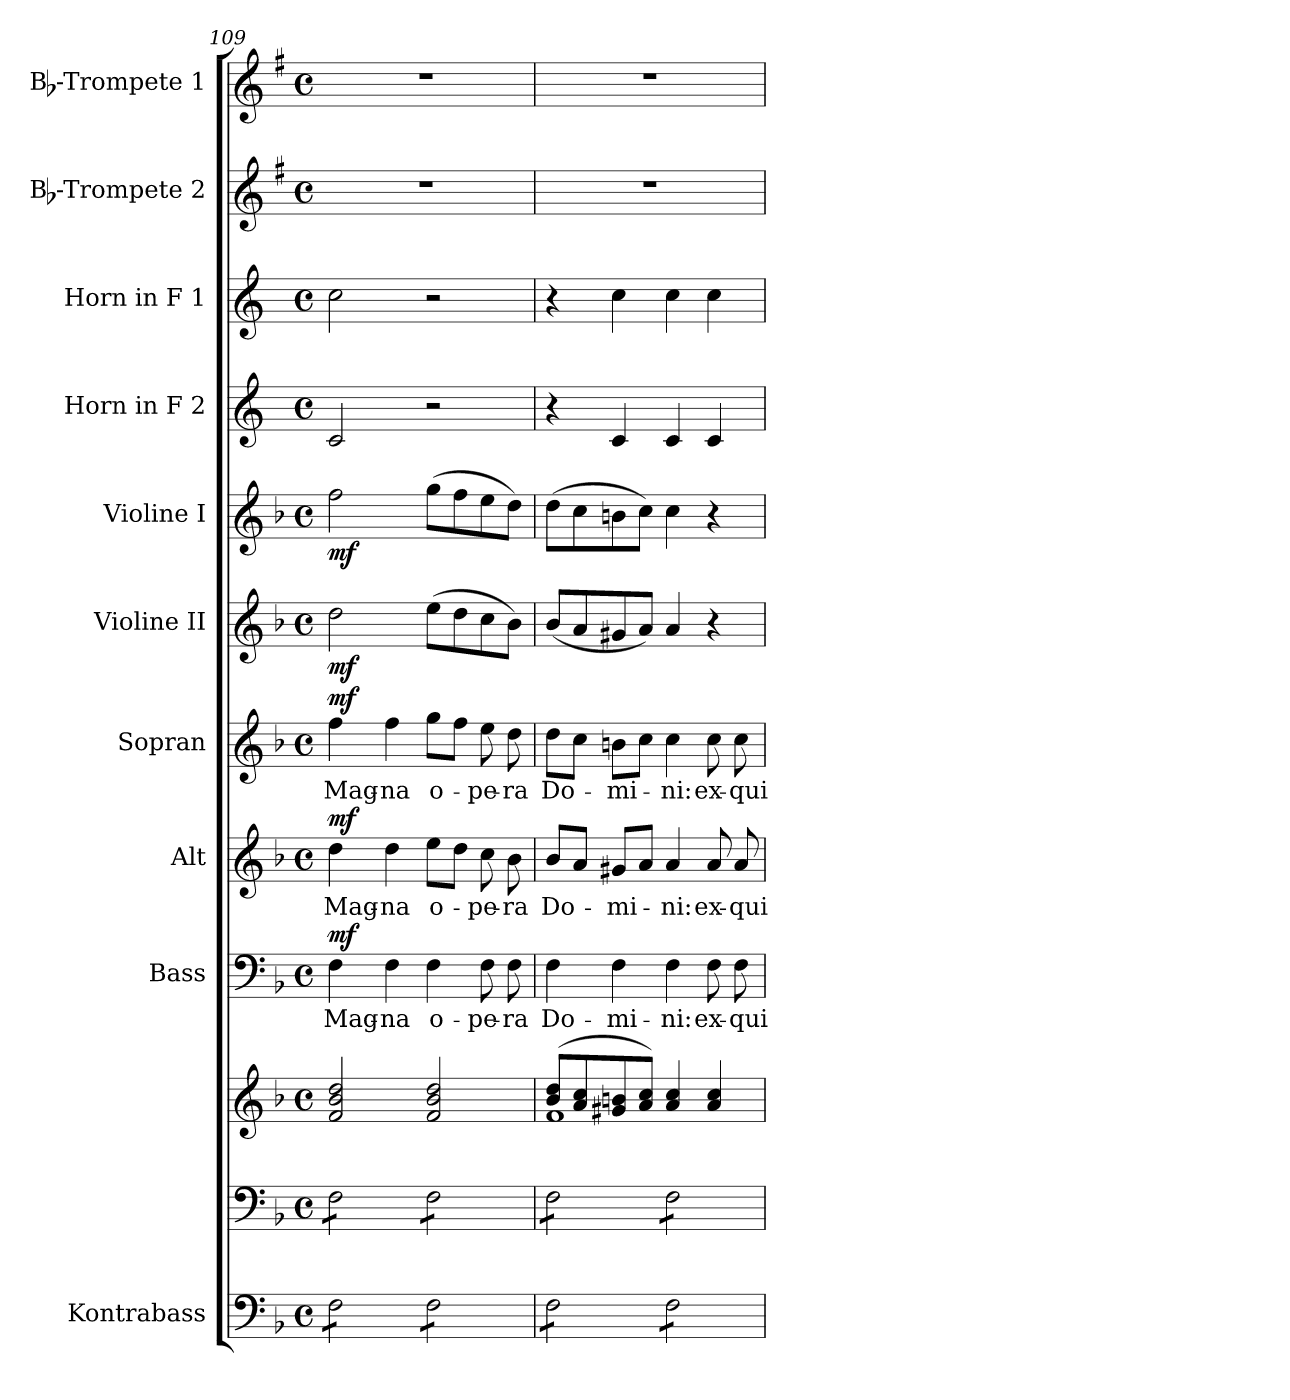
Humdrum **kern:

**kern	**kern	**kern	**kern	**text	**dynam	**kern	**text	**dynam	**kern	**text	**dynam	**kern	**dynam	**kern	**dynam	**kern	**kern	**kern	**kern
*part11	*part10	*part10	*part9	*part9	*part9	*part8	*part8	*part8	*part7	*part7	*part7	*part6	*part6	*part5	*part5	*part4	*part3	*part2	*part1
*staff12	*staff11	*staff10	*staff9	*staff9	*staff9	*staff8	*staff8	*staff8	*staff7	*staff7	*staff7	*staff6	*staff6	*staff5	*staff5	*staff4	*staff3	*staff2	*staff1
*I"Kontrabass	*	*	*I"Bass	*	*	*I"Alt	*	*	*I"Sopran	*	*	*I"Violine II	*	*I"Violine I	*	*I"Horn in F 2	*I"Horn in F 1	*I"Bb-Trompete 2	*I"Bb-Trompete 1
*I'Kb.	*	*	*I'B.	*	*	*I'A.	*	*	*I'S.	*	*	*I'Vl. II	*	*I'Vl. I	*	*	*	*I'Bb Trp. 2	*I'Bb Trp. 1
*clefF4	*clefF4	*clefG2	*clefF4	*	*	*clefG2	*	*	*clefG2	*	*	*clefG2	*	*clefG2	*	*clefG2	*clefG2	*clefG2	*clefG2
*ITrd7c12	*	*	*	*	*	*	*	*	*	*	*	*	*	*	*	*ITrd4c7	*ITrd4c7	*ITrd1c2	*ITrd1c2
*k[b-]	*k[b-]	*k[b-]	*k[b-]	*	*	*k[b-]	*	*	*k[b-]	*	*	*k[b-]	*	*k[b-]	*	*k[b-]	*k[b-]	*k[b-]	*k[b-]
*F:	*F:	*F:	*F:	*	*	*F:	*	*	*F:	*	*	*F:	*	*F:	*	*F:	*F:	*F:	*F:
*M4/4	*M4/4	*M4/4	*M4/4	*	*	*M4/4	*	*	*M4/4	*	*	*M4/4	*	*M4/4	*	*M4/4	*M4/4	*M4/4	*M4/4
*met(c)	*met(c)	*met(c)	*met(c)	*	*	*met(c)	*	*	*met(c)	*	*	*met(c)	*	*met(c)	*	*met(c)	*met(c)	*met(c)	*met(c)
=109	=109	=109	=109	=109	=109	=109	=109	=109	=109	=109	=109	=109	=109	=109	=109	=109	=109	=109	=109
!	!	!	!	!LO:LY:b	!LO:DY:a	!	!LO:LY:b	!LO:DY:a	!	!LO:LY:b	!LO:DY:a	!	!LO:DY:b	!	!LO:DY:b	!	!	!	!
*tremolo	*	*	*	*	*	*	*	*	*	*	*	*	*	*	*	*	*	*	*
*	*tremolo	*	*	*	*	*	*	*	*	*	*	*	*	*	*	*	*	*	*
8FF\L	8F\L	2f/ 2b-/ 2dd/	4F\	Mag-	mf	4dd\	Mag-	mf	4ff\	Mag-	mf	2dd\	mf	2ff\	mf	2F/	2f\	1r	1r
8FF\	8F\	.	.	.	.	.	.	.	.	.	.	.	.	.	.	.	.	.	.
!	!	!	!	!LO:LY:b	!	!	!LO:LY:b	!	!	!LO:LY:b	!	!	!	!	!	!	!	!	!
8FF\	8F\	.	4F\	-na	.	4dd\	-na	.	4ff\	-na	.	.	.	.	.	.	.	.	.
8FF\J	8F\J	.	.	.	.	.	.	.	.	.	.	.	.	.	.	.	.	.	.
!	!	!	!	!LO:LY:b	!	!	!LO:LY:b	!	!	!LO:LY:b	!	!	!	!	!	!	!	!	!
8FF\L	8F\L	2f/ 2b-/ 2dd/	4F\	o-	.	8ee\L	o-	.	8gg\L	o-	.	(>8ee\L	.	(>8gg\L	.	2r	2r	.	.
8FF\	8F\	.	.	.	.	8dd\J	.	.	8ff\J	.	.	8dd\	.	8ff\	.	.	.	.	.
!	!	!	!	!LO:LY:b	!	!	!LO:LY:b	!	!	!LO:LY:b	!	!	!	!	!	!	!	!	!
8FF\	8F\	.	8F\	-pe-	.	8cc\	-pe-	.	8ee\	-pe-	.	8cc\	.	8ee\	.	.	.	.	.
!	!	!	!	!LO:LY:b	!	!	!LO:LY:b	!	!	!LO:LY:b	!	!	!	!	!	!	!	!	!
8FF\J	8F\J	.	8F\	-ra	.	8b-\	-ra	.	8dd\	-ra	.	8b-\J)	.	8dd\J)	.	.	.	.	.
!!LO:PB:g=z
=110	=110	=110	=110	=110	=110	=110	=110	=110	=110	=110	=110	=110	=110	=110	=110	=110	=110	=110	=110
*	*	*^	*	*	*	*	*	*	*	*	*	*	*	*	*	*	*	*	*
!	!	!	!	!	!LO:LY:b	!	!	!LO:LY:b	!	!	!LO:LY:b	!	!	!	!	!	!	!	!	!
8FF\L	8F\L	(>8b-/ 8dd/L	1f	4F\	Do-	.	8b-/L	Do-	.	8dd\L	Do-	.	(<8b-/L	.	(>8dd\L	.	4r	4r	1r	1r
8FF\	8F\	8a/ 8cc/	.	.	.	.	8a/J	.	.	8cc\J	.	.	8a/	.	8cc\	.	.	.	.	.
!	!	!	!	!	!LO:LY:b	!	!	!LO:LY:b	!	!	!LO:LY:b	!	!	!	!	!	!	!	!	!
8FF\	8F\	8g#X/ 8bn/	.	4F\	-mi-	.	8g#X/L	-mi-	.	8bn\L	-mi-	.	8g#X/	.	8bn\	.	4F/	4f\	.	.
8FF\J	8F\J	8a/ 8cc/J)	.	.	.	.	8a/J	.	.	8cc\J	.	.	8a/J)	.	8cc\J)	.	.	.	.	.
!	!	!	!	!	!LO:LY:b	!	!	!LO:LY:b	!	!	!LO:LY:b	!	!	!	!	!	!	!	!	!
8FF\L	8F\L	4a/ 4cc/	.	4F\	-ni:	.	4a/	-ni:	.	4cc\	-ni:	.	4a/	.	4cc\	.	4F/	4f\	.	.
8FF\	8F\	.	.	.	.	.	.	.	.	.	.	.	.	.	.	.	.	.	.	.
!	!	!	!	!	!LO:LY:b	!	!	!LO:LY:b	!	!	!LO:LY:b	!	!	!	!	!	!	!	!	!
8FF\	8F\	4a/ 4cc/	.	8F\	ex-	.	8a/	ex-	.	8cc\	ex-	.	4r	.	4r	.	4F/	4f\	.	.
!	!	!	!	!	!LO:LY:b	!	!	!LO:LY:b	!	!	!LO:LY:b	!	!	!	!	!	!	!	!	!
8FF\J	8F\J	.	.	8F\	-qui-	.	8a/	-qui-	.	8cc\	-qui-	.	.	.	.	.	.	.	.	.
*	*Xtremolo	*	*	*	*	*	*	*	*	*	*	*	*	*	*	*	*	*	*	*
*Xtremolo	*	*	*	*	*	*	*	*	*	*	*	*	*	*	*	*	*	*	*	*
*	*	*v	*v	*	*	*	*	*	*	*	*	*	*	*	*	*	*	*	*	*
=	=	=	=	=	=	=	=	=	=	=	=	=	=	=	=	=	=	=	=
*-	*-	*-	*-	*-	*-	*-	*-	*-	*-	*-	*-	*-	*-	*-	*-	*-	*-	*-	*-
